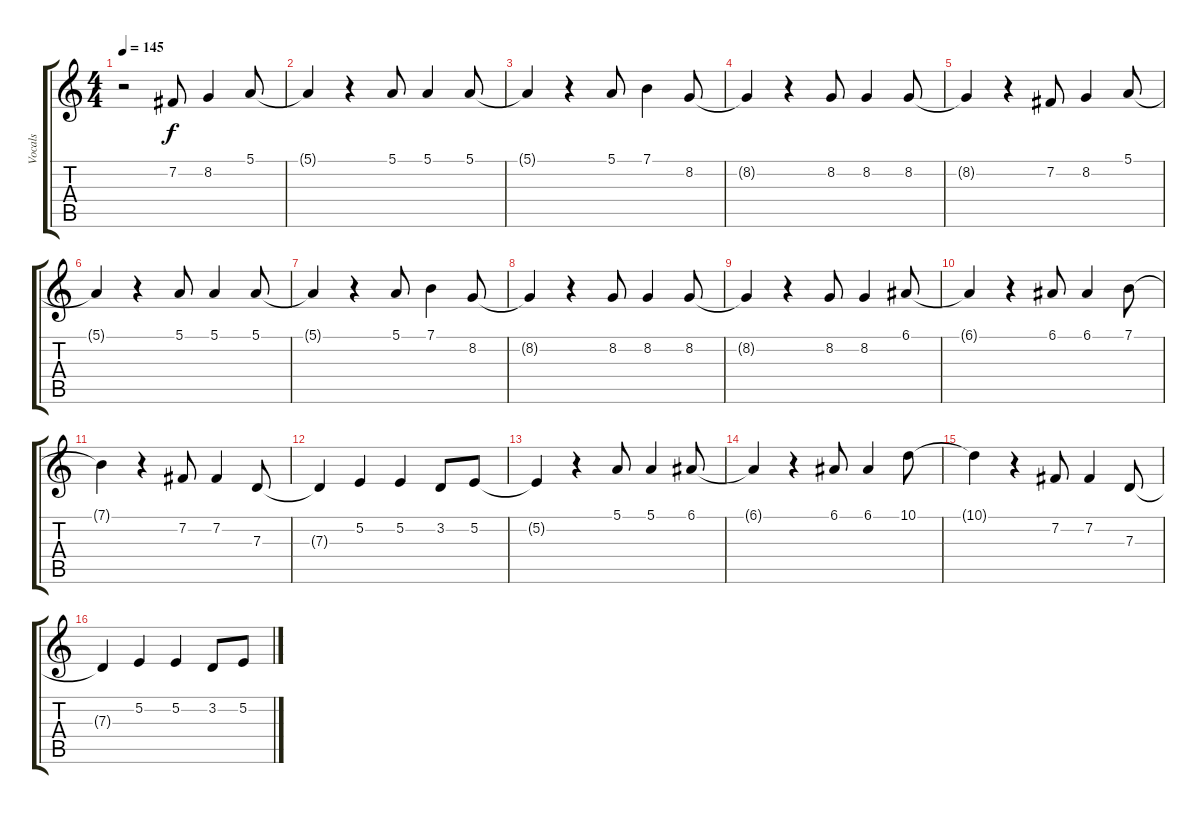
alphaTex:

\track ("Vocals" "Vocals") {instrument oboe}
\staff {score tabs}
\tuning (E4 B3 G3 D3 A2 E2) {hide}
\ts (4 4)
\tempo 145
\clef g2
\ks c
r.2{dy f} 7.2.8 8.2.4 5.1.8 |
5.1{t}.4 r.4 5.1.8 5.1.4 5.1.8 |
5.1{t}.4 r.4 5.1.8 7.1.4 8.2.8 |
8.2{t}.4 r.4 8.2.8 8.2.4 8.2.8 |
8.2{t}.4 r.4 7.2.8 8.2.4 5.1.8 |
5.1{t}.4 r.4 5.1.8 5.1.4 5.1.8 |
5.1{t}.4 r.4 5.1.8 7.1.4 8.2.8 |
8.2{t}.4 r.4 8.2.8 8.2.4 8.2.8 |
8.2{t}.4 r.4 8.2.8 8.2.4 6.1.8 |
6.1{t}.4 r.4 6.1.8 6.1.4 7.1.8 |
7.1{t}.4 r.4 7.2.8 7.2.4 7.3.8 |
7.3{t}.4 5.2.4 5.2.4 3.2.8 5.2.8 |
5.2{t}.4 r.4 5.1.8 5.1.4 6.1.8 |
6.1{t}.4 r.4 6.1.8 6.1.4 10.1.8 |
10.1{t}.4 r.4 7.2.8 7.2.4 7.3.8 |
7.3{t}.4 5.2.4 5.2.4 3.2.8 5.2.8
